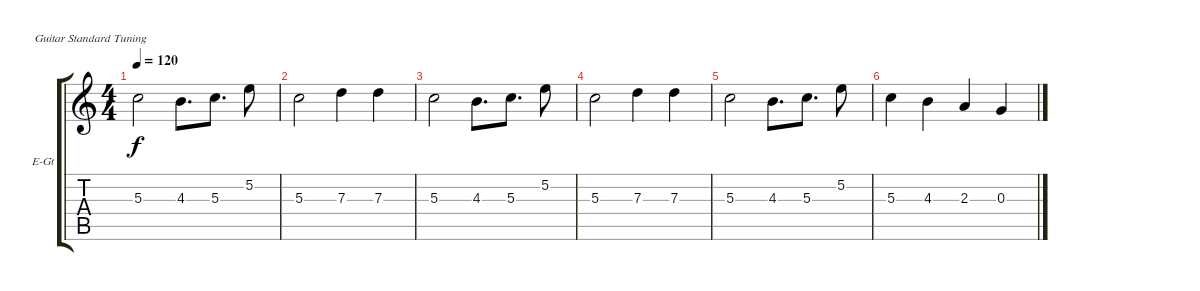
\defaultSystemsLayout 4
\bracketExtendMode groupsimilarinstruments
\firstSystemTrackNameOrientation horizontal
\otherSystemsTrackNameOrientation horizontal
\track ("Крамар" "E-Gt") {instrument distortionguitar}
\staff {score tabs}
\tuning (E4 B3 G3 D3 A2 E2)
\ts (4 4)
\tempo 120
\clef g2
\ks c
5.3.2{dy f} 4.3.8{d} 5.3.8{d} 5.2.8 |
5.3.2 7.3.4 7.3.4 |
5.3.2 4.3.8{d} 5.3.8{d} 5.2.8 |
5.3.2 7.3.4 7.3.4 |
5.3.2 4.3.8{d} 5.3.8{d} 5.2.8 |
5.3.4 4.3.4 2.3.4 0.3.4
